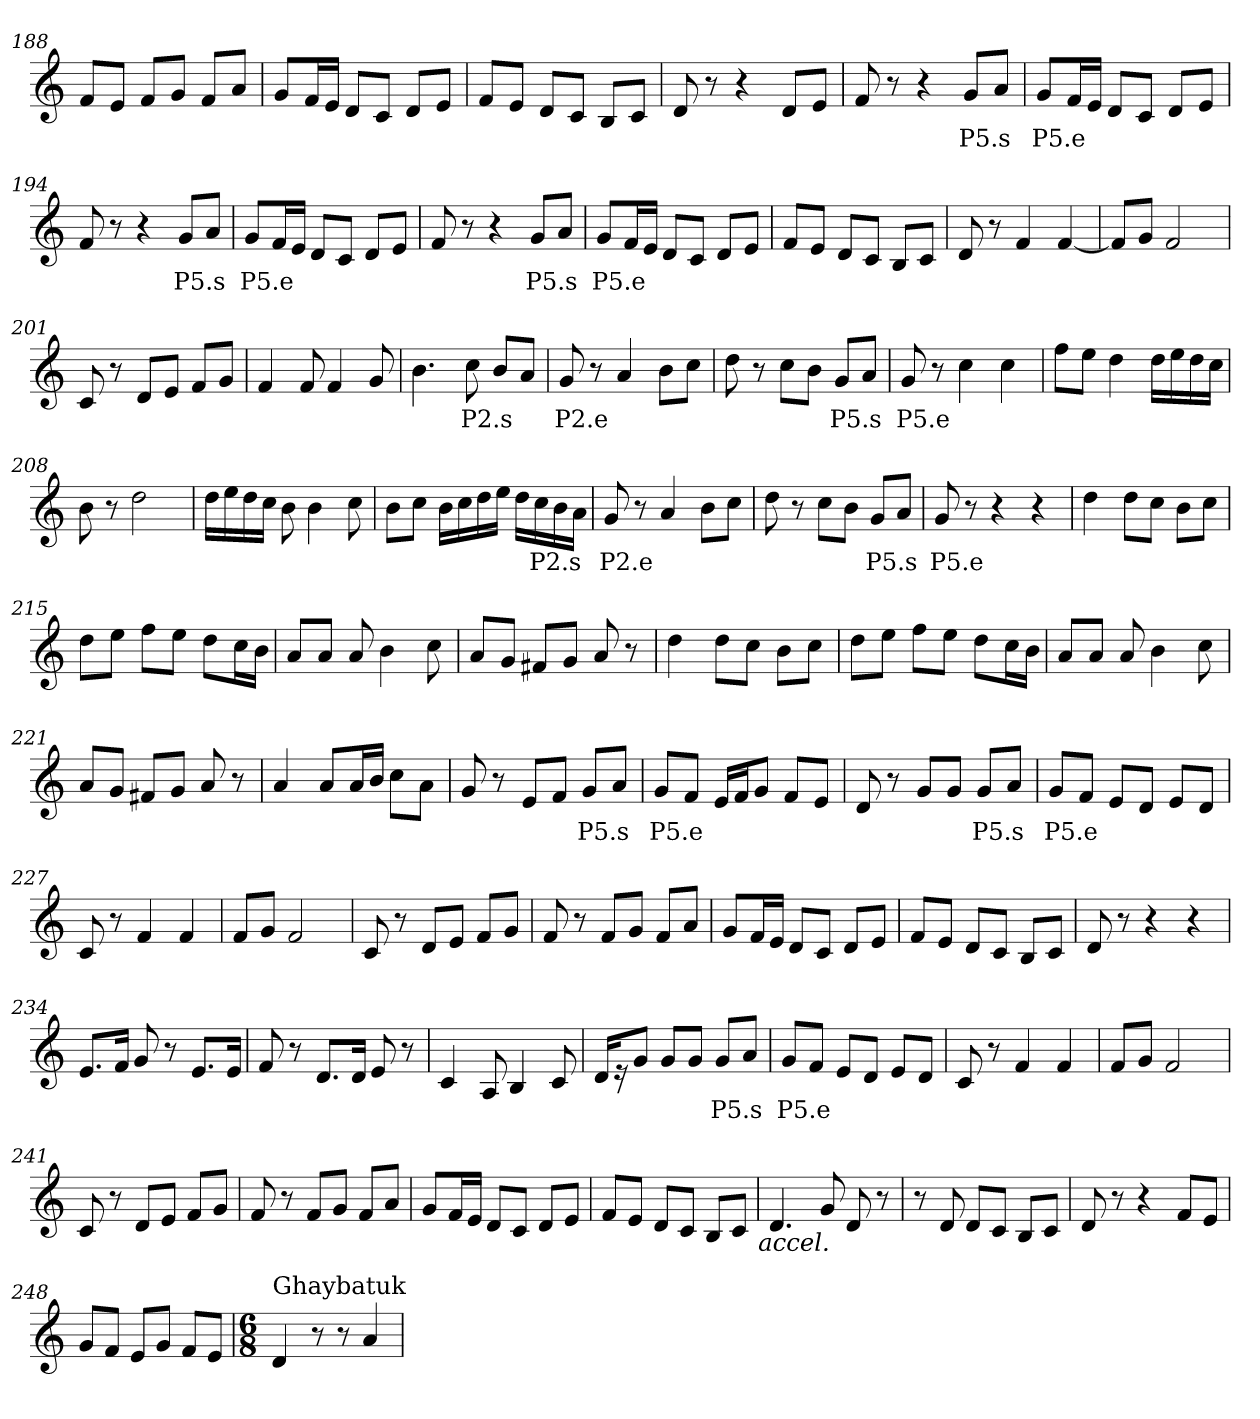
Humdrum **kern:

**kern	**text
*part1	*part1
*staff1	*staff1
!!LO:LB:g=z
=188	=188
8f/L	.
8e/J	.
8f/L	.
8g/J	.
8f/L	.
8a/J	.
=189	=189
8g/L	.
16f/L	.
16e/JJ	.
8d/L	.
8c/J	.
8d/L	.
8e/J	.
=190	=190
8f/L	.
8e/J	.
8d/L	.
8c/J	.
8B/L	.
8c/J	.
=191	=191
8d/	.
8r	.
4r	.
8d/L	.
8e/J	.
=192	=192
8f/	.
8r	.
4r	.
8gi/L	P5.s
8ai/J	.
=193	=193
8gi/L	P5.e
16f/L	.
16e/JJ	.
8d/L	.
8c/J	.
8d/L	.
8e/J	.
!!LO:LB:g=z
=194	=194
8f/	.
8r	.
4r	.
8gi/L	P5.s
8ai/J	.
=195	=195
8gi/L	P5.e
16f/L	.
16e/JJ	.
8d/L	.
8c/J	.
8d/L	.
8e/J	.
=196	=196
8f/	.
8r	.
4r	.
8gi/L	P5.s
8ai/J	.
=197	=197
8gi/L	P5.e
16f/L	.
16e/JJ	.
8d/L	.
8c/J	.
8d/L	.
8e/J	.
=198	=198
8f/L	.
8e/J	.
8d/L	.
8c/J	.
8B/L	.
8c/J	.
=199	=199
8d/	.
8r	.
4f/	.
[4f/	.
!!LO:LB:g=z
=200	=200
8f/L]	.
8g/J	.
2f/	.
=201	=201
8c/	.
8r	.
8d/L	.
8e/J	.
8f/L	.
8g/J	.
=202	=202
4f/	.
8f/	.
4f/	.
8g/	.
=203	=203
4.b\	.
8cci\	P2.s
8bi/L	.
8ai/J	.
=204	=204
8gi/	P2.e
8r	.
4a/	.
8b\L	.
8cc\J	.
=205	=205
8dd\	.
8r	.
8cc\L	.
8b\J	.
8gi/L	P5.s
8ai/J	.
!!LO:LB:g=z
=206	=206
8gi/	P5.e
8r	.
4cc\	.
4cc\	.
=207	=207
8ff\L	.
8ee\J	.
4dd\	.
16dd\LL	.
16ee\	.
16dd\	.
16cc\JJ	.
=208	=208
8b\	.
8r	.
2dd\	.
=209	=209
16dd\LL	.
16ee\	.
16dd\	.
16cc\JJ	.
8b\	.
4b\	.
8cc\	.
=210	=210
8b\L	.
8cc\J	.
16b\LL	.
16cc\	.
16dd\	.
16ee\JJ	.
16dd\LL	.
16cci\	P2.s
16bi\	.
16ai\JJ	.
=211	=211
8gi/	P2.e
8r	.
4a/	.
8b\L	.
8cc\J	.
!!LO:LB:g=z
=212	=212
8dd\	.
8r	.
8cc\L	.
8b\J	.
8gi/L	P5.s
8ai/J	.
=213	=213
8gi/	P5.e
8r	.
4r	.
4r	.
=214	=214
4dd\	.
8dd\L	.
8cc\J	.
8b\L	.
8cc\J	.
=215	=215
8dd\L	.
8ee\J	.
8ff\L	.
8ee\J	.
8dd\L	.
16cc\L	.
16b\JJ	.
=216	=216
8a/L	.
8a/J	.
8a/	.
4b\	.
8cc\	.
=217	=217
8a/L	.
8g/J	.
8f#X/L	.
8g/J	.
8a/	.
8r	.
!!LO:LB:g=z
=218	=218
4dd\	.
8dd\L	.
8cc\J	.
8b\L	.
8cc\J	.
=219	=219
8dd\L	.
8ee\J	.
8ff\L	.
8ee\J	.
8dd\L	.
16cc\L	.
16b\JJ	.
=220	=220
8a/L	.
8a/J	.
8a/	.
4b\	.
8cc\	.
=221	=221
8a/L	.
8g/J	.
8f#X/L	.
8g/J	.
8a/	.
8r	.
=222	=222
4a/	.
8a/L	.
16a/L	.
16b/JJ	.
8cc\L	.
8a\J	.
=223	=223
8g/	.
8r	.
8e/L	.
8f/J	.
8gi/L	P5.s
8ai/J	.
!!LO:PB:g=z
=224	=224
8gi/L	P5.e
8f/J	.
16e/LL	.
16f/J	.
8g/J	.
8f/L	.
8e/J	.
=225	=225
8d/	.
8r	.
8g/L	.
8g/J	.
8gi/L	P5.s
8ai/J	.
=226	=226
8gi/L	P5.e
8f/J	.
8e/L	.
8d/J	.
8e/L	.
8d/J	.
=227	=227
8c/	.
8r	.
4f/	.
4f/	.
=228	=228
8f/L	.
8g/J	.
2f/	.
=229	=229
8c/	.
8r	.
8d/L	.
8e/J	.
8f/L	.
8g/J	.
!!LO:LB:g=z
=230	=230
8f/	.
8r	.
8f/L	.
8g/J	.
8f/L	.
8a/J	.
=231	=231
8g/L	.
16f/L	.
16e/JJ	.
8d/L	.
8c/J	.
8d/L	.
8e/J	.
=232	=232
8f/L	.
8e/J	.
8d/L	.
8c/J	.
8B/L	.
8c/J	.
=233	=233
8d/	.
8r	.
4r	.
4r	.
=234	=234
8.e/L	.
16f/Jk	.
8g/	.
8r	.
8.e/L	.
16e/Jk	.
=235	=235
8f/	.
8r	.
8.d/L	.
16d/Jk	.
8e/	.
8r	.
!!LO:LB:g=z
=236	=236
4c/	.
8A/	.
4B/	.
8c/	.
=237	=237
16d/KL	.
16r	.
8g/J	.
8g/L	.
8g/J	.
8gi/L	P5.s
8ai/J	.
=238	=238
8gi/L	P5.e
8f/J	.
8e/L	.
8d/J	.
8e/L	.
8d/J	.
=239	=239
8c/	.
8r	.
4f/	.
4f/	.
=240	=240
8f/L	.
8g/J	.
2f/	.
=241	=241
8c/	.
8r	.
8d/L	.
8e/J	.
8f/L	.
8g/J	.
!!LO:LB:g=z
=242	=242
8f/	.
8r	.
8f/L	.
8g/J	.
8f/L	.
8a/J	.
=243	=243
8g/L	.
16f/L	.
16e/JJ	.
8d/L	.
8c/J	.
8d/L	.
8e/J	.
=244	=244
8f/L	.
8e/J	.
8d/L	.
8c/J	.
8B/L	.
8c/J	.
!LO:TX:b:i:t=accel.	!
=245	=245
4.d/	.
8g/	.
8d/	.
8r	.
=246	=246
8r	.
8d/	.
8d/L	.
8c/J	.
8B/L	.
8c/J	.
=247	=247
8d/	.
8r	.
4r	.
8f/L	.
8e/J	.
!!LO:LB:g=z
=248	=248
8g/L	.
8f/J	.
8e/L	.
8g/J	.
8f/L	.
8e/J	.
=249	=249
*M6/8	*
!LO:TX:a:t=Ghaybatuk	!
4d/	.
8r	.
8r	.
4a/	.
=	=
*-	*-
